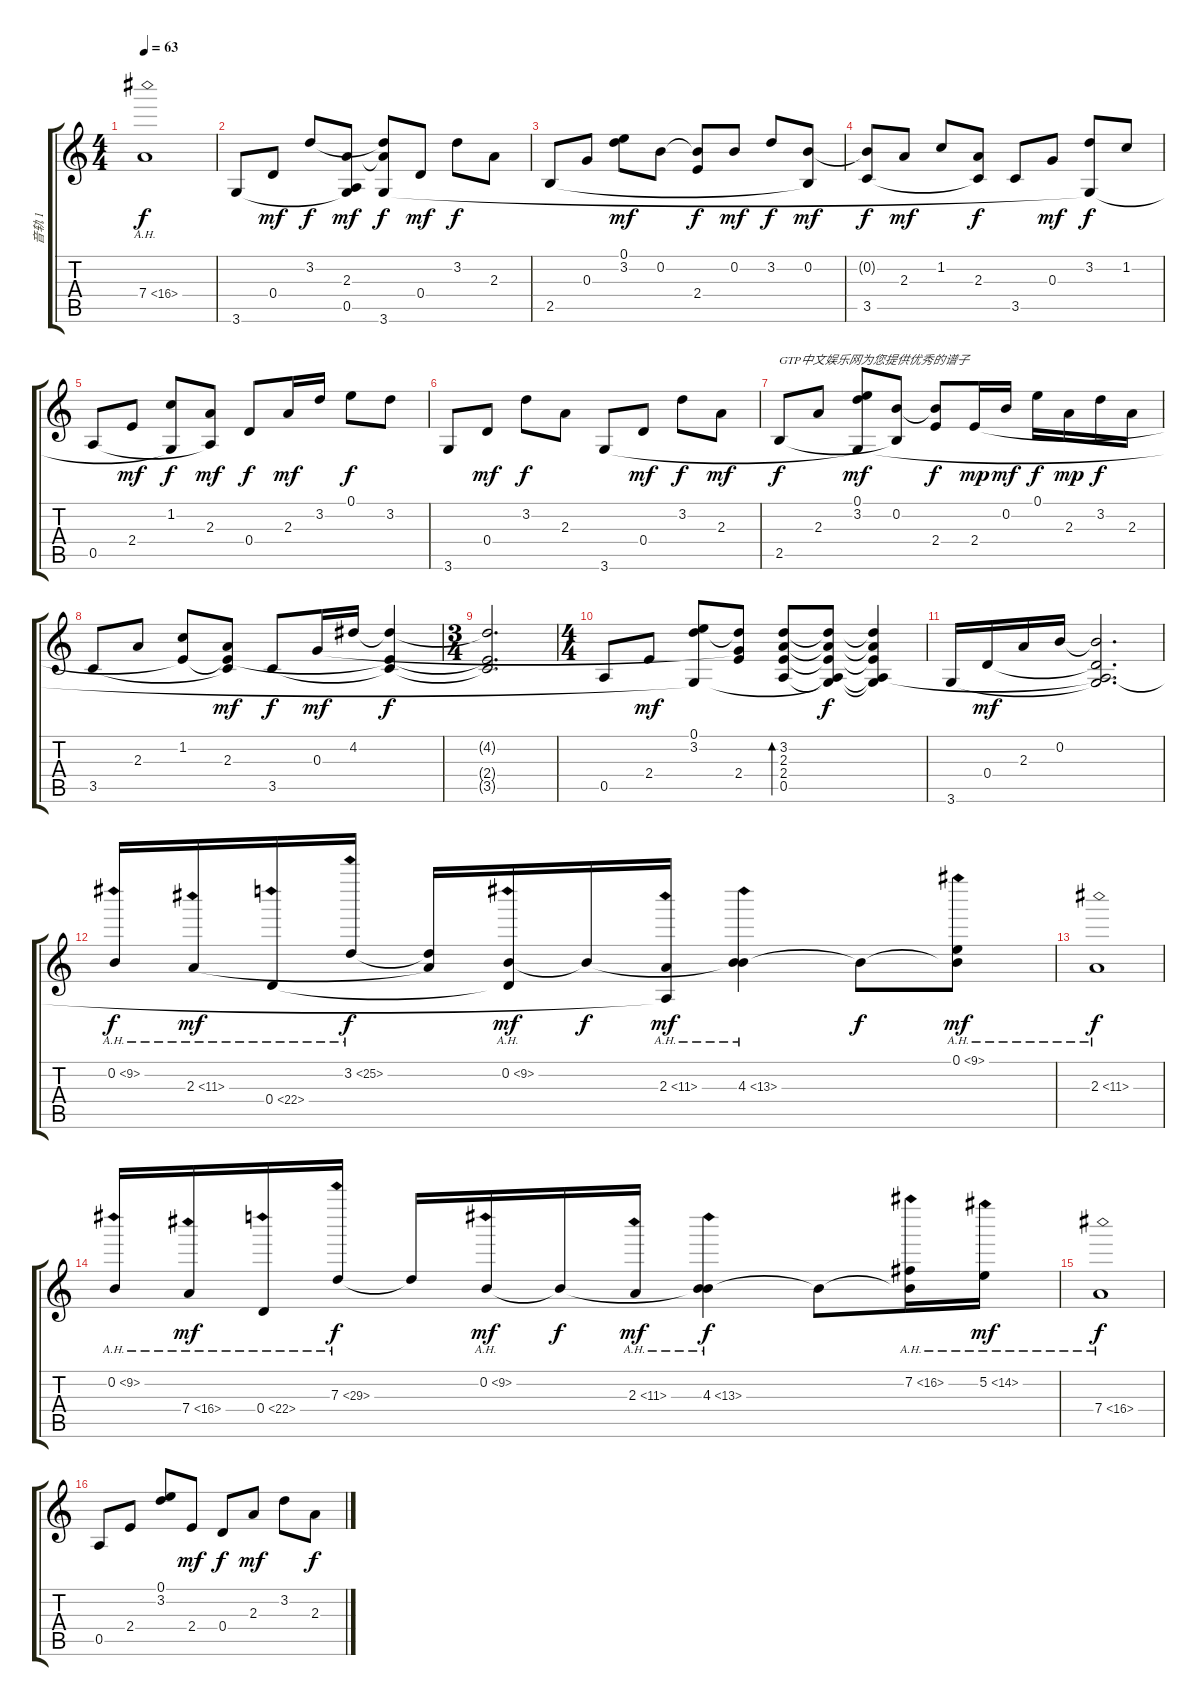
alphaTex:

\track ("音轨 1" "音轨 1") {instrument acousticguitarsteel}
\staff {score tabs}
\tuning (E4 B3 G3 D3 A2 E2) {hide}
\ts (4 4)
\tempo 63
\clef g2
\ks c
7.4{ah 9}.1{dy f} |
3.6.8 0.4.8{dy mf} 3.2.8{dy f} (2.3 0.5{t} 3.6{t}).8{dy mf} (3.2{t} 2.3{t} 3.6).8{dy f} 0.4.8{dy mf} 3.2.8{dy f} 2.3.8 |
2.5.8 0.3.8 (0.1 3.2).8{dy mf} 0.2.8 (0.2{t} 2.4).8{dy f} 0.2.8{dy mf} 3.2.8{dy f} (0.2 2.5{t}).8{dy mf} |
(0.2{t} 3.5).8{dy f} 2.3.8{dy mf} 1.2.8 (2.3 3.5{t}).8{dy f} 3.5.8 0.3.8{dy mf} (3.2 3.6{t}).8{dy f} 1.2.8 |
0.5.8 2.4.8{dy mf} (1.2 3.6{t}).8{dy f} (2.3 0.5{t}).8{dy mf} 0.4.8{dy f} 2.3.16{dy mf} 3.2.16 0.1.8{dy f} 3.2.8 |
3.6.8 0.4.8{dy mf} 3.2.8{dy f} 2.3.8 3.6.8 0.4.8{dy mf} 3.2.8{dy f} 2.3.8{dy mf} |
2.5.8{txt "GTP中文娱乐网为您提供优秀的谱子" dy f} 2.3.8 (0.1 3.2 3.6{t}).8{dy mf} (0.2 2.5{t}).8 (0.2{t} 2.4).8{dy f} 2.4.16{dy mp} 0.2.16{dy mf} 0.1.16{dy f} 2.3.16{dy mp} 3.2.16{dy f} 2.3.16 |
3.5.8 2.3.8 (1.2 2.4{t}).8 (2.3 2.4{t} 3.5{t}).8{dy mf} 3.5.8{dy f} 0.3.16{dy mf} 4.2.16 (4.2{t} 2.4{t} 3.5{t}).4{dy f} |
\ts (3 4)
(4.2{t} 2.4{t} 3.5{t}).2{d} |
\ts (4 4)
0.5.8 2.4.8{dy mf} (0.1 3.2 3.6{t}).8 (3.2{t} 0.3{t} 2.4).8 (3.2 2.3 2.4 0.5).8{bd 480} (3.2{t} 2.3{t} 2.4{t} 0.5{t} 3.6{t}).8{dy f} (3.2{t} 2.3{t} 2.4{t} 0.5{t} 3.6{t}).4 |
3.6.16 0.4.16{dy mf} 2.3.16 0.2.16 (0.2{t} 0.4{t} 0.5{t} 3.6{t}).2{d} |
0.2{ah 9}.16{dy f} 2.3{ah 9}.16{dy mf} 0.4{ah 22}.16 3.2{ah 22}.16{dy f} (3.2{t} 2.3{t}).16 (0.2{ah 9} 0.4{t}).16{dy mf} 0.2{t}.16{dy f} (2.3{ah 9} 0.5{t}).16{dy mf} (0.2{t} 4.3{ah 9}).4 4.3{t}.8{dy f} (0.1{ah 9} 4.3{t}).8{dy mf} |
2.3{ah 9}.1{dy f} |
0.2{ah 9}.16 7.4{ah 9}.16{dy mf} 0.4{ah 22}.16 7.3{ah 22}.16{dy f} 7.3{t}.16 0.2{ah 9}.16{dy mf} 0.2{t}.16{dy f} 2.3{ah 9}.16{dy mf} (0.2{t} 4.3{ah 9}).4{dy f} 4.3{t}.8 (7.2{ah 9} 4.3{t}).16 5.2{ah 9}.16{dy mf} |
7.4{ah 9}.1{dy f} |
0.5.8 2.4.8 (0.1 3.2).8 2.4.8{dy mf} 0.4.8{dy f} 2.3.8{dy mf} 3.2.8 2.3.8{dy f}
